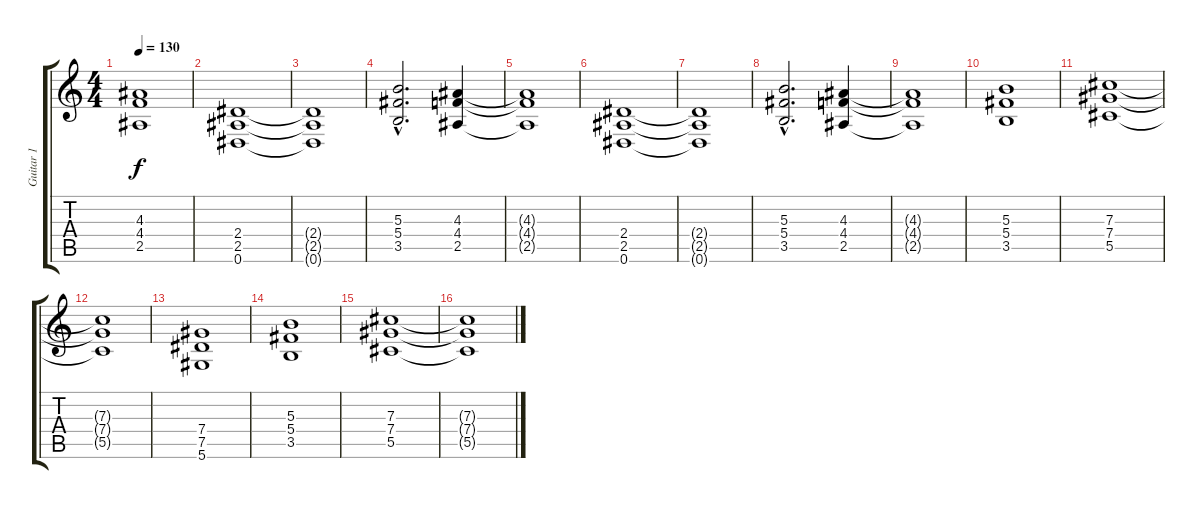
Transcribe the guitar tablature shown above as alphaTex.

\track ("Guitar 1" "Guitar 1") {instrument distortionguitar}
\staff {score tabs}
\tuning (Eb4 Bb3 Gb3 Db3 Ab2 Eb2) {hide}
\ts (4 4)
\tempo 130
\clef g2
\ks c
(4.3{t} 4.4{t} 2.5{t}).1{dy f} |
(2.4 2.5 0.6).1 |
(2.4{t} 2.5{t} 0.6{t}).1 |
(5.3{hac} 5.4{hac} 3.5{hac}).2{d} (4.3 4.4 2.5).4 |
(4.3{t} 4.4{t} 2.5{t}).1 |
(2.4 2.5 0.6).1 |
(2.4{t} 2.5{t} 0.6{t}).1 |
(5.3{hac} 5.4{hac} 3.5{hac}).2{d} (4.3 4.4 2.5).4 |
(4.3{t} 4.4{t} 2.5{t}).1 |
(5.3 5.4 3.5).1{volume 14} |
(7.3 7.4 5.5).1 |
(7.3{t} 7.4{t} 5.5{t}).1 |
(7.4 7.5 5.6).1 |
(5.3 5.4 3.5).1{volume 14} |
(7.3 7.4 5.5).1 |
(7.3{t} 7.4{t} 5.5{t}).1
